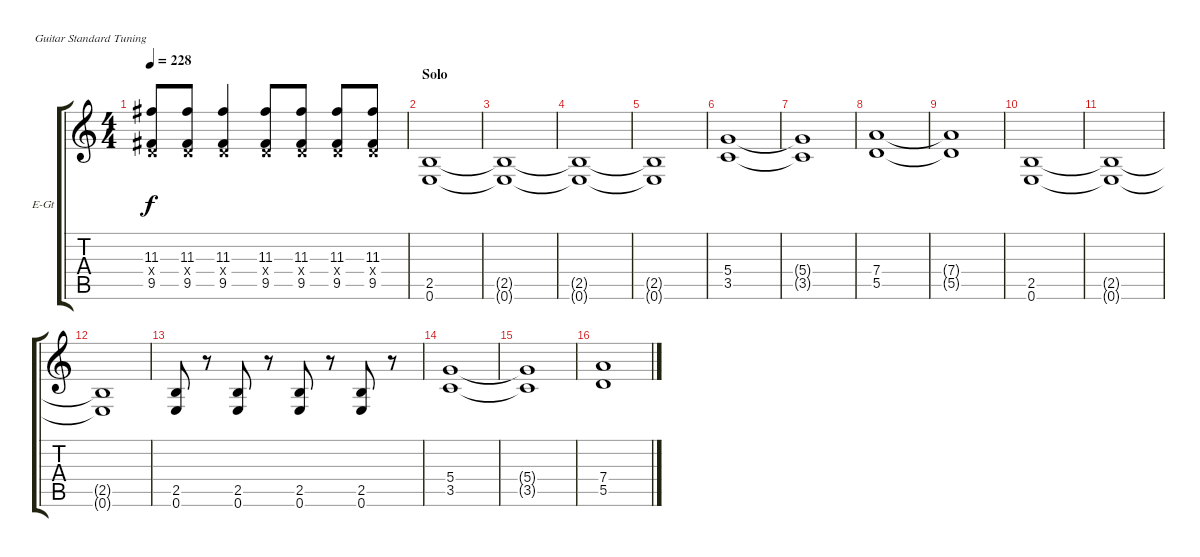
\bracketExtendMode groupsimilarinstruments
\firstSystemTrackNameOrientation horizontal
\otherSystemsTrackNameOrientation horizontal
\track ("Electric Guitar 2" "E-Gt") {instrument distortionguitar}
\staff {score tabs}
\tuning (E4 B3 G3 D3 A2 E2)
\ts (4 4)
\tempo 228
\clef g2
\ks c
(11.3 9.5 0.4{x}).8{dy f} (11.3 9.5 0.4{x}).8 (11.3 9.5 0.4{x}).4 (11.3 9.5 0.4{x}).8 (11.3 9.5 0.4{x}).8 (11.3 9.5 0.4{x}).8 (11.3 9.5 0.4{x}).8 |
\section ("" "Solo")
(2.5 0.6).1 |
(2.5{t} 0.6{t}).1 |
(2.5{t} 0.6{t}).1 |
(2.5{t} 0.6{t}).1 |
(5.4 3.5).1 |
(5.4{t} 3.5{t}).1 |
(7.4 5.5).1 |
(7.4{t} 5.5{t}).1 |
(2.5 0.6).1 |
(2.5{t} 0.6{t}).1 |
(2.5{t} 0.6{t}).1 |
(2.5 0.6).8 r.8 (2.5 0.6).8 r.8 (2.5 0.6).8 r.8 (2.5 0.6).8 r.8 |
(5.4 3.5).1 |
(5.4{t} 3.5{t}).1 |
(7.4 5.5).1
